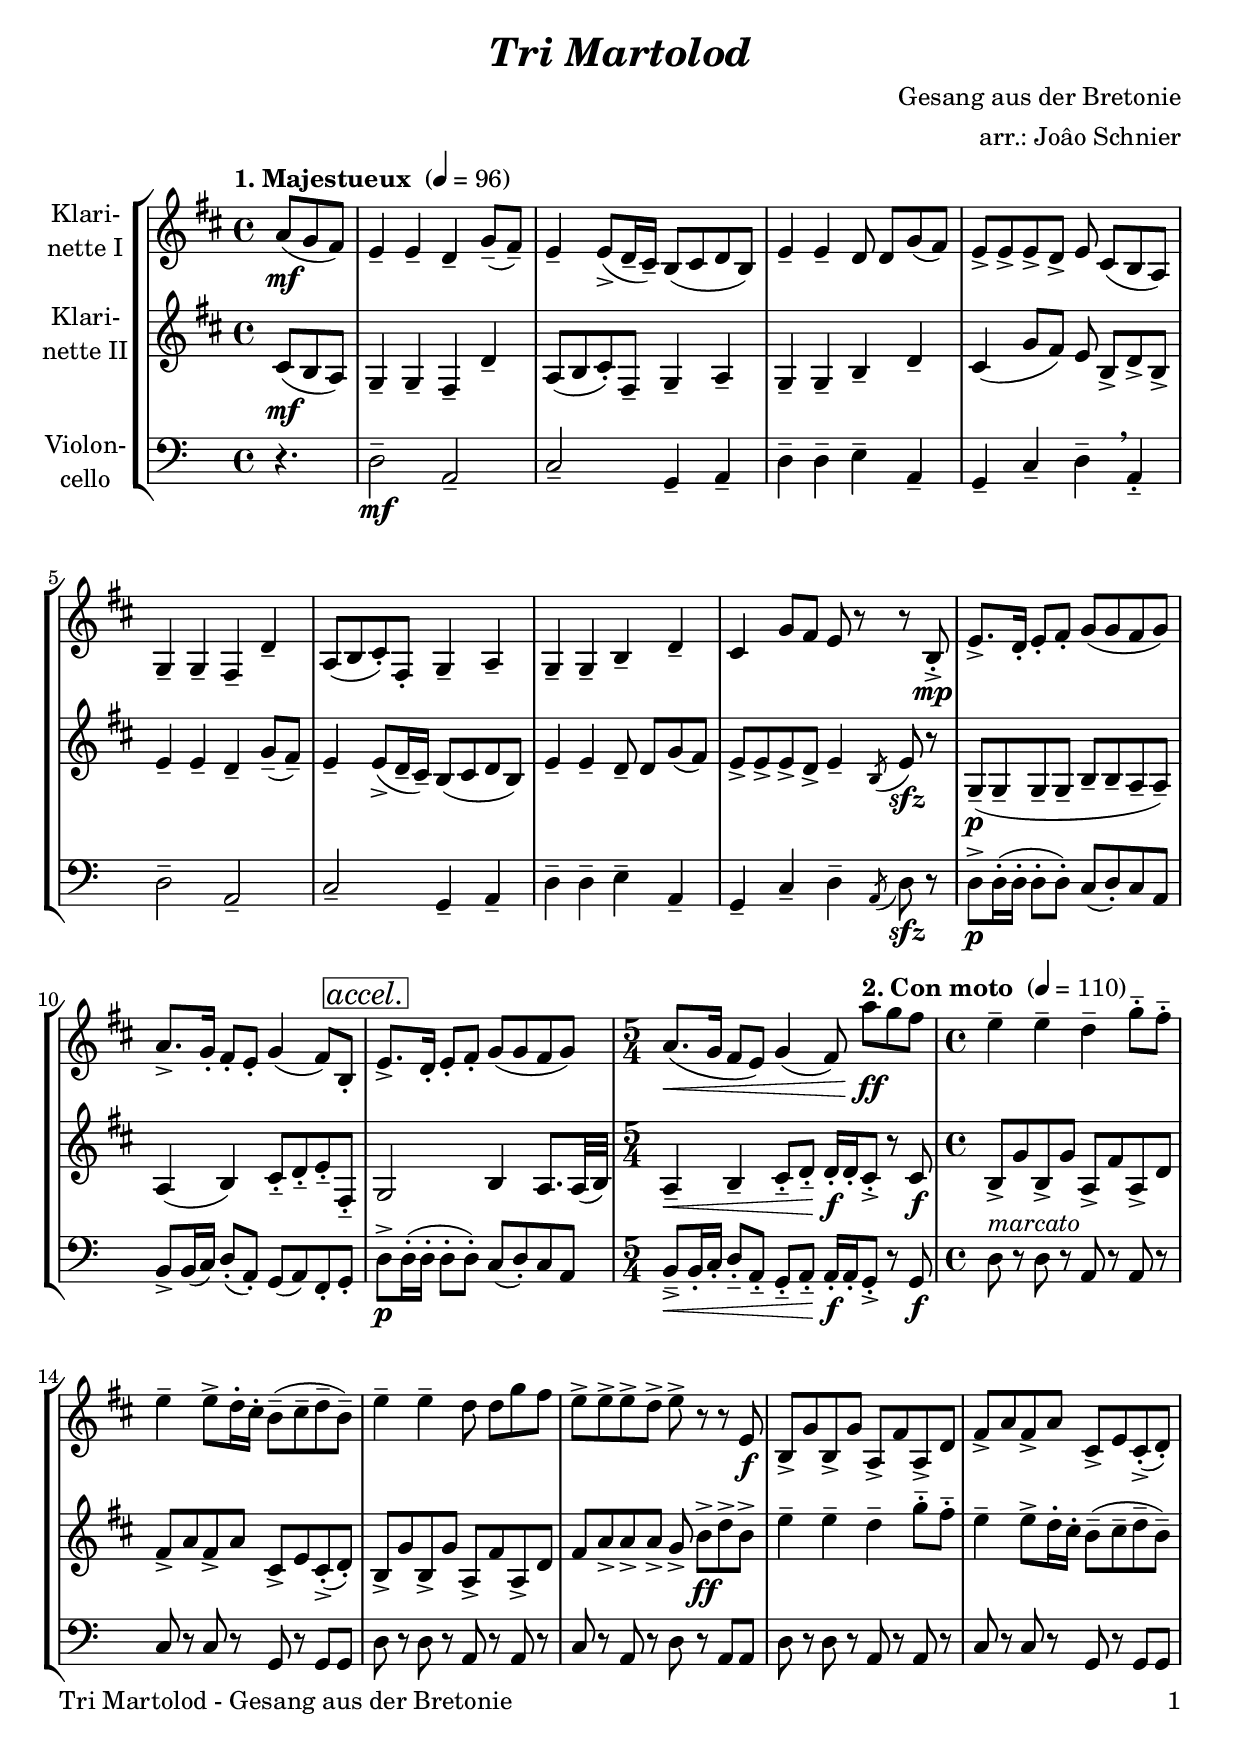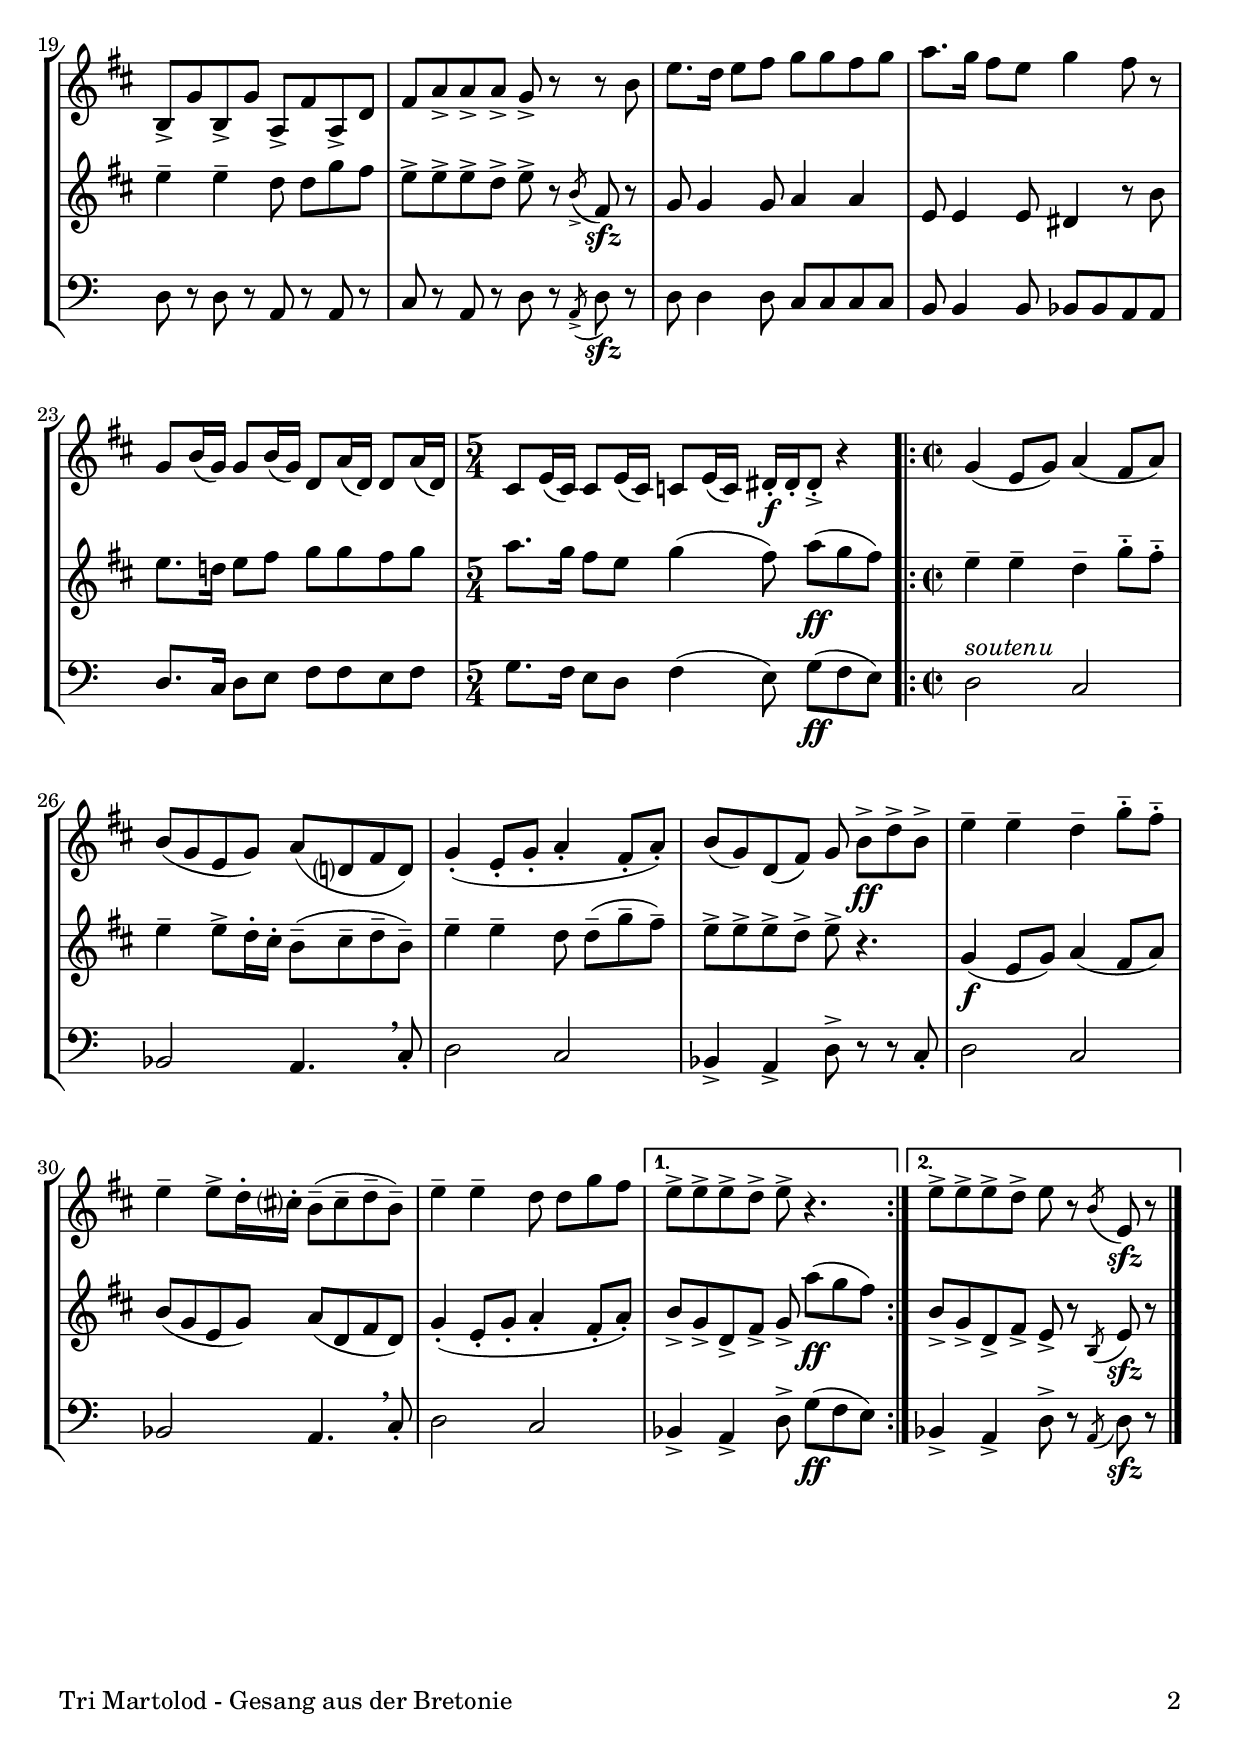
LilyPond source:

\version "2.18.2"
\include "deutsch.ly"
  
#(set-global-staff-size 21.75)

\header {
  title     = \markup \bold \italic "Tri Martolod"
  composer  = "Gesang aus der Bretonie"
  arranger  = "arr.: Joâo Schnier"
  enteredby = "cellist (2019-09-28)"
%  piece     = ""
}

voiceconsts = {
  \key a \minor
  \time 4/4
  \clef "treble"
%  \numericTimeSignature
  \compressFullBarRests
  % Set default beaming for all staves
%  \set Timing.beamExceptions = #'()
%  \set Timing.baseMoment     = #(ly:make-moment 1 4)
%  \set Timing.beatStructure  = #'(1 1 1)
}

micl = "clarinet"
mifl = "flute"
miob = "oboe"
mifh = "french horn"
misx = "tenor sax"
mist = "string ensemble 1"
%miba = "cello"
miba = "bassoon"

accl = \mark \markup \box \italic "accel."
marc = \markup \italic "marcato"
rit  = \mark \markup \box \italic "rit."
sout = \markup \italic "soutenu"

introa = { \tempo "1. Majestueux " 4=96 }
introb = { \tempo "2. Con moto "   4=110 }

va = \relative c'' {
  \voiceconsts

  \introa
  \partial 4. g8(\mf f e)
  d4-- d-- c-- f8(-- e)--
  d4-- d8(-> c16-- h)-- a8( h c a)
  d4-- d-- c8 c[ f( e)]

  d-> d-> d-> c-> d h[( a g)]
  f4-- f-- e-- c'--
  g8( a h)-. e,-. f4-- g--
  f-- f-- a-- c--

  h f'8 e d r r a-.->\mp
  d8.-> c16-. d8-. e-. f( f e f)
  g8.-> f16-. e8-. d-. f4( e8) a,-.

  \accl d8.-> c16-. d8-. e-. f( f e f) \time 5/4
  g8.(\< f16 e8 d) f4( e8) \introb g'[\!\ff f e] \time 4/4

  d4-- d-- c-- f8---. e---.
  d4-- d8-> c16-. h-. a8(-- h-- c-- a)--
  d4-- d-- c8 c[ f e]

  d-> d-> d-> c-> d-> r r d,\f
  a-> f' a,-> f' g,-> e' g,-> c
  e-> g e-> g h,-> d h(-.-> c)-.

  a-> f' a,-> f' g,-> e' g,-> c
  e g-> g-> g-> f-> r r a
  d8. c16 d8 e f f e f

  g8. f16 e8 d f4 e8 r
  f, a16( f) f8 a16( f) c8 g'16( c,) c8 g'16( c,) \time 5/4

  h8 d16( h) h8 d16( h) b8 d16( b) cis-.\f cis-. cis8-.-> r4 \time 2/2
  
  \repeat volta 2 {
    f( d8 f) g4( e8 g)
    a( f d f) g( c,? e c)
    f4(-. d8-. f-. g4-. e8-. g)-.
    a( f) c( e) f a[->\ff c-> a]->

    d4-- d-- c-- f8---. e---.
    d4-- d8-> c16-. h?-. a8(-- h-- c-- a)--
    d4-- d-- c8 c[ f e]
  }
  \alternative {
    { d-> d-> d-> c-> d-> r4. }
    { d8-> d-> d-> c-> d r \acciaccatura a d,\sfz r }
  } \bar "|."
}

vb = \relative c' {
  \voiceconsts

  \introa
  \partial 4. h8(\mf a g)
  f4-- f-- e-- c'--
  g8( a h)-. e,-- f4-- g--
  f-- f-- a-- c--

  h( f'8 e) d a[-> c-> a]->
  d4-- d-- c-- f8(-- e)--
  d4-- d8(-> c16-- h)-- a8( h c a)
  d4-- d-- c8-- c[ f( e)]

  d-> d-> d-> c-> d4-- \acciaccatura a8 d\sfz r
  f,(--\p f-- f-- f-- a-- a-- g-- g)--
  g4( a) h8---. c---. d---. e,---.

  \accl f2 a4 g8. g32( a) \time 5/4
  g4--\< a-- h8---. c---. c16-.\!\f c-. \introb h8-.-> r h\f \time 4/4
  
  a-> f' a,-> f' g,-> e' g,-> c
  e-> g e-> g h,-> d h(-.-> c)-.
  a-> f' a,-> f' g,-> e' g,-> c

  e g-> g-> g-> f-> a[->\ff c-> a]->
  d4-- d-- c-- f8---. e---.
  d4-- d8-> c16-. h-. a8(-- h-- c-- a)--

  d4-- d-- c8 c[ f e]
  d-> d-> d-> c-> d-> r \acciaccatura a-> e\sfz r
  f f4 f8 g4 g

  d8 d4 d8 cis4 r8 a'
  d8. c!16 d8 e f f e f \time 5/4

  g8. f16 e8 d f4( e8) g[(\ff f e]) \time 2/2
  
  \repeat volta 2 {
    d4-- d-- c-- f8---. e---.
    d4-- d8-> c16-. h-. a8(-- h-- c-- a)--
    d4-- d-- c8 c[(-- f-- e)]--
    d-> d-> d-> c-> d-> r4.

    f,4(\f d8 f) g4( e8 g)
    a( f d f) g( c, e c)
    f4(-. d8-. f-. g4-. e8-. g)-.
  }
  \alternative {
    { a-> f-> c-> e-> f-> g'[(\ff f e)] }
    { a,-> f-> c-> e-> d-> r \acciaccatura a d\sfz r }
  } \bar "|."
}

vc = \relative c' {
  \voiceconsts
  \clef "bass"
  
  \introa
  \partial 4. r4.
  d2--\mf a--
  c-- g4-- a--
  d-- d-- e-- a,--

  g-- c-- d-- \breathe a---.
  d2-- a--
  c-- g4-- a--
  d-- d-- e-- a,--

  g-- c-- d-- \acciaccatura a8 d\sfz r
  d->\p d16(-. d-. d8-. d)-. c( d)-. c a
  h-> h16( c) d8(-. a)-. g( a) f-. g-.

  \accl d'->\p d16(-. d-. d8-. d)-. c( d)-. c a \time 5/4
  h--->\< h16-. c-. d8---. a---. g---. a---. a16-.\!\f a-. \introb g8-.-> r g\f \time 4/4

  d'^\marc r d r a r a r
  c r c r g r g g
  d' r d r a r a r

  c r a r d r a a
  d r d r a r a r
  c r c r g r g g

  d' r d r a r a r
  c r a r d r \acciaccatura a-> d\sfz r
  d d4 d8 c c c c

  h h4 h8 b b a a
  d8. c16 d8 e f f e f \time 5/4

  g8. f16 e8 d f4( e8) g[(\ff f e)] \time 2/2
  
  \repeat volta 2 {
    d2^\sout c
    b a4. \breathe c8-.
    d2 c
    b4-> a-> d8-> r r c-.

    d2 c
    b a4. \breathe c8-.
    d2 c
  }
  \alternative {
    { b4-> a-> d8-> g[(\ff f e)] }
    { b4-> a-> d8-> r \acciaccatura a d\sfz r }
  } \bar "|."
}


music = \new StaffGroup <<
      \new Staff {
	\set Staff.midiInstrument = \micl
	\set Staff.instrumentName = \markup \center-column { "Klari-" "nette I" }
	\transpose a h { \va }
      }

      \new Staff {
	\set Staff.midiInstrument = \micl
	\set Staff.instrumentName = \markup \center-column { "Klari-" "nette II" }
	\transpose a h { \vb }
      }

      \new Staff {
	\set Staff.midiInstrument = \miba
	\set Staff.instrumentName = \markup \center-column { "Violon-" "cello" }
	\transpose a a, { \vc }
      }
>>

\book {
   \paper {
    print-page-number = ##t
    print-first-page-number = ##t
    oddHeaderMarkup = \markup \null
    evenHeaderMarkup = \markup \null
    oddFooterMarkup = \markup {
      \fill-line {
        \on-the-fly #print-page-number-check-first
        "Tri Martolod - Gesang aus der Bretonie" \fromproperty #'page:page-number-string
      }
    }
    evenFooterMarkup = \oddFooterMarkup
  } \score {
    \music
    \layout {}
  }

  \score {
    \unfoldRepeats \music

    \midi {
      \context {
        \Score
      }
    }
  }
}
